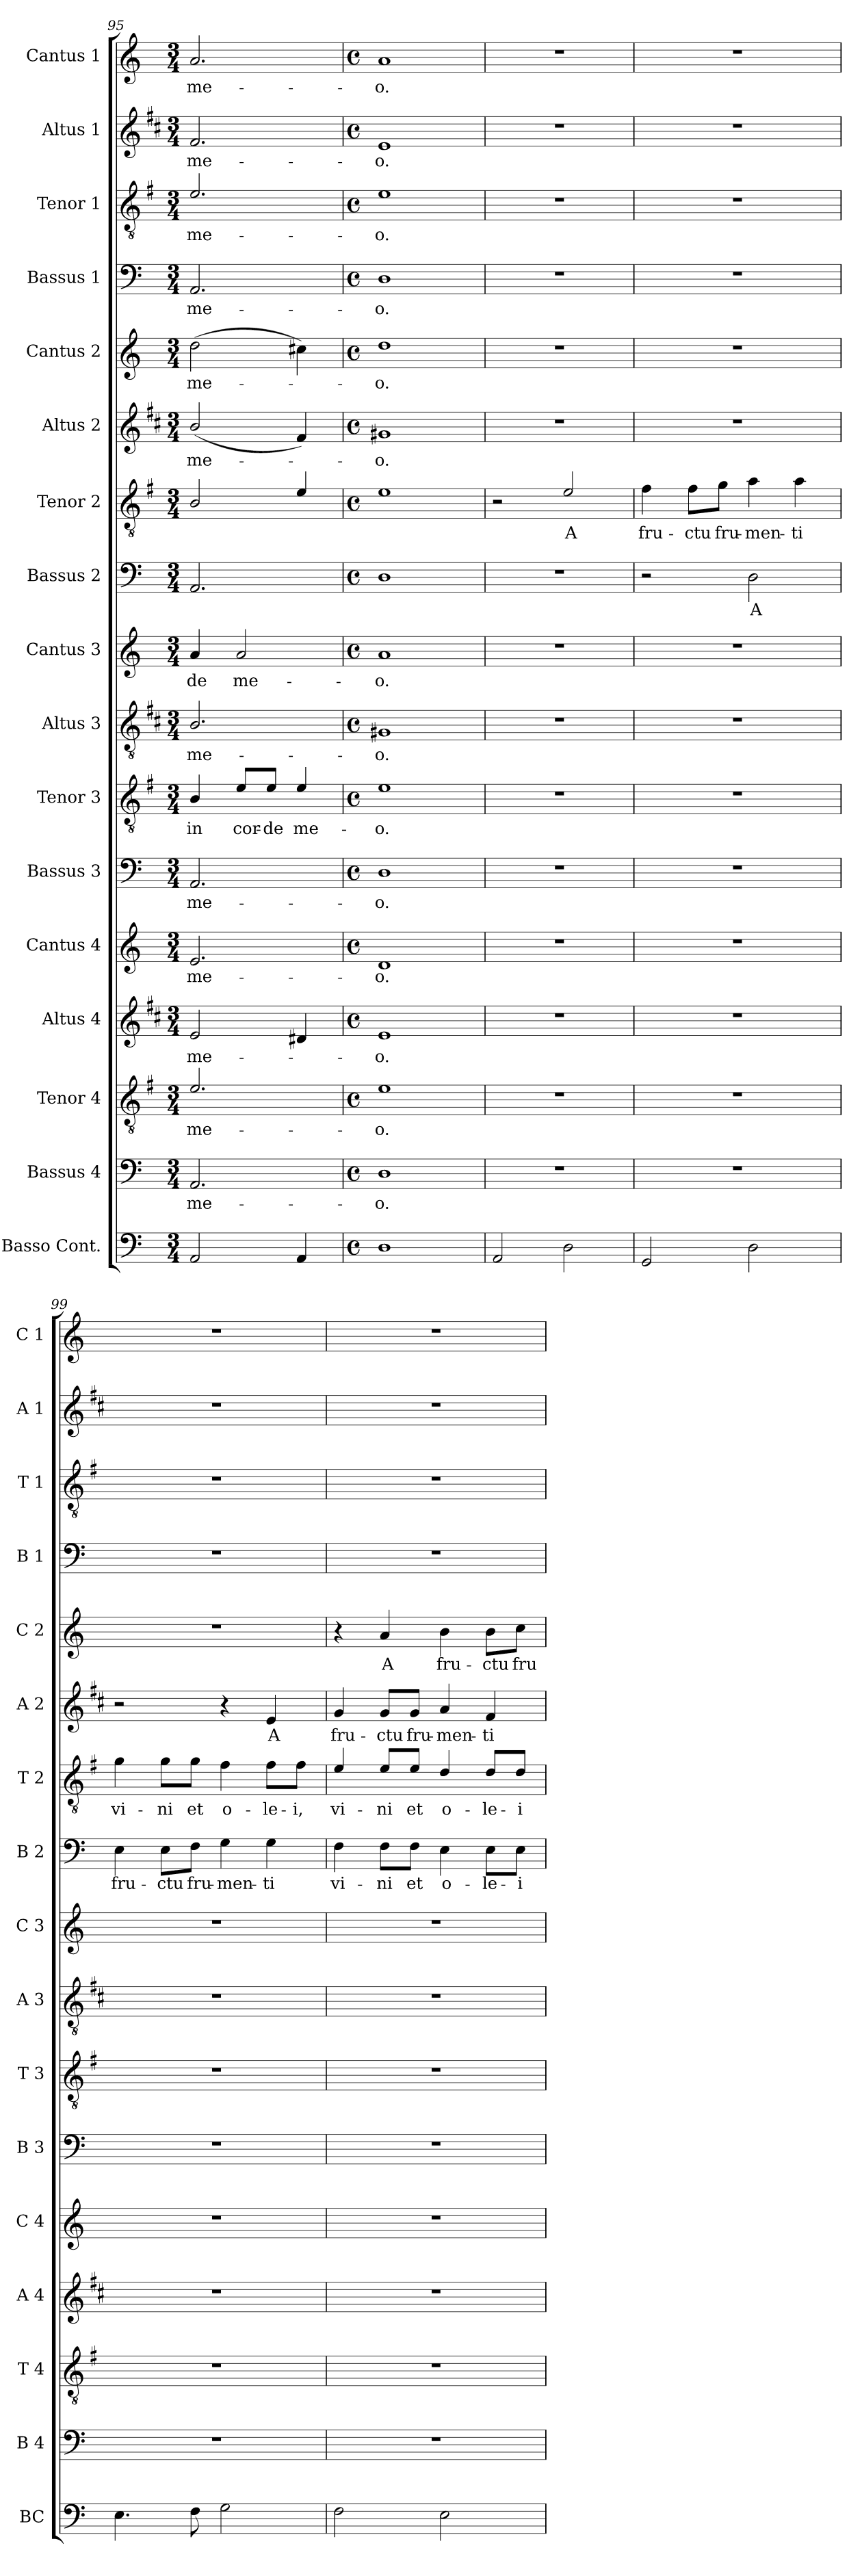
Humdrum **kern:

**kern	**kern	**text	**kern	**text	**kern	**text	**kern	**text	**kern	**text	**kern	**text	**kern	**text	**kern	**text	**kern	**text	**kern	**text	**kern	**text	**kern	**text	**kern	**text	**kern	**text	**kern	**text	**kern	**text
*part17	*part16	*part16	*part15	*part15	*part14	*part14	*part13	*part13	*part12	*part12	*part11	*part11	*part10	*part10	*part9	*part9	*part8	*part8	*part7	*part7	*part6	*part6	*part5	*part5	*part4	*part4	*part3	*part3	*part2	*part2	*part1	*part1
*staff17	*staff16	*staff16	*staff15	*staff15	*staff14	*staff14	*staff13	*staff13	*staff12	*staff12	*staff11	*staff11	*staff10	*staff10	*staff9	*staff9	*staff8	*staff8	*staff7	*staff7	*staff6	*staff6	*staff5	*staff5	*staff4	*staff4	*staff3	*staff3	*staff2	*staff2	*staff1	*staff1
*I"Basso Cont.	*I"Bassus 4	*	*I"Tenor 4	*	*I"Altus 4	*	*I"Cantus 4	*	*I"Bassus 3	*	*I"Tenor 3	*	*I"Altus 3	*	*I"Cantus 3	*	*I"Bassus 2	*	*I"Tenor 2	*	*I"Altus 2	*	*I"Cantus 2	*	*I"Bassus 1	*	*I"Tenor 1	*	*I"Altus 1	*	*I"Cantus 1	*
*I'BC	*I'B 4	*	*I'T 4	*	*I'A 4	*	*I'C 4	*	*I'B 3	*	*I'T 3	*	*I'A 3	*	*I'C 3	*	*I'B 2	*	*I'T 2	*	*I'A 2	*	*I'C 2	*	*I'B 1	*	*I'T 1	*	*I'A 1	*	*I'C 1	*
*clefF4	*clefF4	*	*clefGv2	*	*clefG2	*	*clefG2	*	*clefF4	*	*clefGv2	*	*clefGv2	*	*clefG2	*	*clefF4	*	*clefGv2	*	*clefG2	*	*clefG2	*	*clefF4	*	*clefGv2	*	*clefG2	*	*clefG2	*
*	*	*	*ITrd4c7	*	*ITrd1c2	*	*	*	*	*	*ITrd4c7	*	*ITrd1c2	*	*	*	*	*	*ITrd4c7	*	*ITrd1c2	*	*	*	*	*	*ITrd4c7	*	*ITrd1c2	*	*	*
*k[]	*k[]	*	*k[]	*	*k[]	*	*k[]	*	*k[]	*	*k[]	*	*k[]	*	*k[]	*	*k[]	*	*k[]	*	*k[]	*	*k[]	*	*k[]	*	*k[]	*	*k[]	*	*k[]	*
*C:	*C:	*	*C:	*	*C:	*	*C:	*	*C:	*	*C:	*	*C:	*	*C:	*	*C:	*	*C:	*	*C:	*	*C:	*	*C:	*	*C:	*	*C:	*	*C:	*
*M3/4	*M3/4	*	*M3/4	*	*M3/4	*	*M3/4	*	*M3/4	*	*M3/4	*	*M3/4	*	*M3/4	*	*M3/4	*	*M3/4	*	*M3/4	*	*M3/4	*	*M3/4	*	*M3/4	*	*M3/4	*	*M3/4	*
=95	=95	=95	=95	=95	=95	=95	=95	=95	=95	=95	=95	=95	=95	=95	=95	=95	=95	=95	=95	=95	=95	=95	=95	=95	=95	=95	=95	=95	=95	=95	=95	=95
!	!	!LO:LY:b	!	!LO:LY:b	!	!LO:LY:b	!	!LO:LY:b	!	!LO:LY:b	!	!LO:LY:b	!	!LO:LY:b	!	!LO:LY:b	!	!	!	!	!	!LO:LY:b	!	!LO:LY:b	!	!LO:LY:b	!	!LO:LY:b	!	!LO:LY:b	!	!LO:LY:b
2AA/	2.AA/	me-	2.A/	me-	2d/	me-	2.e/	me-	2.AA/	me-	4E/	in	2.A/	me-	4a/	-de	2.AA/	.	2E/	.	(<2a/	me-	(>2dd\	me-	2.AA/	me-	2.A/	me-	2.e/	me-	2.a/	me-
!	!	!	!	!	!	!	!	!	!	!	!	!LO:LY:b	!	!	!	!LO:LY:b	!	!	!	!	!	!	!	!	!	!	!	!	!	!	!	!
.	.	.	.	.	.	.	.	.	.	.	8A/L	cor-	.	.	2a/	me-	.	.	.	.	.	.	.	.	.	.	.	.	.	.	.	.
!	!	!	!	!	!	!	!	!	!	!	!	!LO:LY:b	!	!	!	!	!	!	!	!	!	!	!	!	!	!	!	!	!	!	!	!
.	.	.	.	.	.	.	.	.	.	.	8A/J	-de	.	.	.	.	.	.	.	.	.	.	.	.	.	.	.	.	.	.	.	.
!	!	!	!	!	!	!	!	!	!	!	!	!LO:LY:b	!	!	!	!	!	!	!	!	!	!	!	!	!	!	!	!	!	!	!	!
4AA/	.	.	.	.	4c#X/	.	.	.	.	.	4A/	me-	.	.	.	.	.	.	4A/	.	4e/)	.	4cc#X\)	.	.	.	.	.	.	.	.	.
=96	=96	=96	=96	=96	=96	=96	=96	=96	=96	=96	=96	=96	=96	=96	=96	=96	=96	=96	=96	=96	=96	=96	=96	=96	=96	=96	=96	=96	=96	=96	=96	=96
*M4/4	*M4/4	*	*M4/4	*	*M4/4	*	*M4/4	*	*M4/4	*	*M4/4	*	*M4/4	*	*M4/4	*	*M4/4	*	*M4/4	*	*M4/4	*	*M4/4	*	*M4/4	*	*M4/4	*	*M4/4	*	*M4/4	*
*met(c)	*met(c)	*	*met(c)	*	*met(c)	*	*met(c)	*	*met(c)	*	*met(c)	*	*met(c)	*	*met(c)	*	*met(c)	*	*met(c)	*	*met(c)	*	*met(c)	*	*met(c)	*	*met(c)	*	*met(c)	*	*met(c)	*
!	!	!LO:LY:b	!	!LO:LY:b	!	!LO:LY:b	!	!LO:LY:b	!	!LO:LY:b	!	!LO:LY:b	!	!LO:LY:b	!	!LO:LY:b	!	!	!	!	!	!LO:LY:b	!	!LO:LY:b	!	!LO:LY:b	!	!LO:LY:b	!	!LO:LY:b	!	!LO:LY:b
1D	1D	-o.	1A	-o.	1d	-o.	1d	-o.	1D	-o.	1A	-o.	1F#X	-o.	1a	-o.	1D	.	1A	.	1f#X	-o.	1dd	-o.	1D	-o.	1A	-o.	1d	-o.	1a	-o.
=97	=97	=97	=97	=97	=97	=97	=97	=97	=97	=97	=97	=97	=97	=97	=97	=97	=97	=97	=97	=97	=97	=97	=97	=97	=97	=97	=97	=97	=97	=97	=97	=97
2AA/	1r	.	1r	.	1r	.	1r	.	1r	.	1r	.	1r	.	1r	.	1r	.	2r	.	1r	.	1r	.	1r	.	1r	.	1r	.	1r	.
!	!	!	!	!	!	!	!	!	!	!	!	!	!	!	!	!	!	!	!	!LO:LY:b	!	!	!	!	!	!	!	!	!	!	!	!
2D\	.	.	.	.	.	.	.	.	.	.	.	.	.	.	.	.	.	.	2A/	A	.	.	.	.	.	.	.	.	.	.	.	.
=98	=98	=98	=98	=98	=98	=98	=98	=98	=98	=98	=98	=98	=98	=98	=98	=98	=98	=98	=98	=98	=98	=98	=98	=98	=98	=98	=98	=98	=98	=98	=98	=98
!	!	!	!	!	!	!	!	!	!	!	!	!	!	!	!	!	!	!	!	!LO:LY:b	!	!	!	!	!	!	!	!	!	!	!	!
2GG/	1r	.	1r	.	1r	.	1r	.	1r	.	1r	.	1r	.	1r	.	2r	.	4B\	fru-	1r	.	1r	.	1r	.	1r	.	1r	.	1r	.
!	!	!	!	!	!	!	!	!	!	!	!	!	!	!	!	!	!	!	!	!LO:LY:b	!	!	!	!	!	!	!	!	!	!	!	!
.	.	.	.	.	.	.	.	.	.	.	.	.	.	.	.	.	.	.	8B\L	-ctu	.	.	.	.	.	.	.	.	.	.	.	.
!	!	!	!	!	!	!	!	!	!	!	!	!	!	!	!	!	!	!	!	!LO:LY:b	!	!	!	!	!	!	!	!	!	!	!	!
.	.	.	.	.	.	.	.	.	.	.	.	.	.	.	.	.	.	.	8c\J	fru-	.	.	.	.	.	.	.	.	.	.	.	.
!	!	!	!	!	!	!	!	!	!	!	!	!	!	!	!	!	!	!LO:LY:b	!	!LO:LY:b	!	!	!	!	!	!	!	!	!	!	!	!
2D\	.	.	.	.	.	.	.	.	.	.	.	.	.	.	.	.	2D\	A	4d\	-men-	.	.	.	.	.	.	.	.	.	.	.	.
!	!	!	!	!	!	!	!	!	!	!	!	!	!	!	!	!	!	!	!	!LO:LY:b	!	!	!	!	!	!	!	!	!	!	!	!
.	.	.	.	.	.	.	.	.	.	.	.	.	.	.	.	.	.	.	4d\	-ti	.	.	.	.	.	.	.	.	.	.	.	.
=99	=99	=99	=99	=99	=99	=99	=99	=99	=99	=99	=99	=99	=99	=99	=99	=99	=99	=99	=99	=99	=99	=99	=99	=99	=99	=99	=99	=99	=99	=99	=99	=99
!	!	!	!	!	!	!	!	!	!	!	!	!	!	!	!	!	!	!LO:LY:b	!	!LO:LY:b	!	!	!	!	!	!	!	!	!	!	!	!
4.E\	1r	.	1r	.	1r	.	1r	.	1r	.	1r	.	1r	.	1r	.	4E\	fru-	4c\	vi-	2r	.	1r	.	1r	.	1r	.	1r	.	1r	.
!	!	!	!	!	!	!	!	!	!	!	!	!	!	!	!	!	!	!LO:LY:b	!	!LO:LY:b	!	!	!	!	!	!	!	!	!	!	!	!
.	.	.	.	.	.	.	.	.	.	.	.	.	.	.	.	.	8E\L	-ctu	8c\L	-ni	.	.	.	.	.	.	.	.	.	.	.	.
!	!	!	!	!	!	!	!	!	!	!	!	!	!	!	!	!	!	!LO:LY:b	!	!LO:LY:b	!	!	!	!	!	!	!	!	!	!	!	!
8F\	.	.	.	.	.	.	.	.	.	.	.	.	.	.	.	.	8F\J	fru-	8c\J	et	.	.	.	.	.	.	.	.	.	.	.	.
!	!	!	!	!	!	!	!	!	!	!	!	!	!	!	!	!	!	!LO:LY:b	!	!LO:LY:b	!	!	!	!	!	!	!	!	!	!	!	!
2G\	.	.	.	.	.	.	.	.	.	.	.	.	.	.	.	.	4G\	-men-	4B\	o-	4r	.	.	.	.	.	.	.	.	.	.	.
!	!	!	!	!	!	!	!	!	!	!	!	!	!	!	!	!	!	!LO:LY:b	!	!LO:LY:b	!	!LO:LY:b	!	!	!	!	!	!	!	!	!	!
.	.	.	.	.	.	.	.	.	.	.	.	.	.	.	.	.	4G\	-ti	8B\L	-le-	4d/	A	.	.	.	.	.	.	.	.	.	.
!	!	!	!	!	!	!	!	!	!	!	!	!	!	!	!	!	!	!	!	!LO:LY:b	!	!	!	!	!	!	!	!	!	!	!	!
.	.	.	.	.	.	.	.	.	.	.	.	.	.	.	.	.	.	.	8B\J	-i,	.	.	.	.	.	.	.	.	.	.	.	.
!!LO:PB:g=z
=100	=100	=100	=100	=100	=100	=100	=100	=100	=100	=100	=100	=100	=100	=100	=100	=100	=100	=100	=100	=100	=100	=100	=100	=100	=100	=100	=100	=100	=100	=100	=100	=100
!	!	!	!	!	!	!	!	!	!	!	!	!	!	!	!	!	!	!LO:LY:b	!	!LO:LY:b	!	!LO:LY:b	!	!	!	!	!	!	!	!	!	!
2F\	1r	.	1r	.	1r	.	1r	.	1r	.	1r	.	1r	.	1r	.	4F\	vi-	4A/	vi-	4f/	fru-	4r	.	1r	.	1r	.	1r	.	1r	.
!	!	!	!	!	!	!	!	!	!	!	!	!	!	!	!	!	!	!LO:LY:b	!	!LO:LY:b	!	!LO:LY:b	!	!LO:LY:b	!	!	!	!	!	!	!	!
.	.	.	.	.	.	.	.	.	.	.	.	.	.	.	.	.	8F\L	-ni	8A/L	-ni	8f/L	-ctu	4a/	A	.	.	.	.	.	.	.	.
!	!	!	!	!	!	!	!	!	!	!	!	!	!	!	!	!	!	!LO:LY:b	!	!LO:LY:b	!	!LO:LY:b	!	!	!	!	!	!	!	!	!	!
.	.	.	.	.	.	.	.	.	.	.	.	.	.	.	.	.	8F\J	et	8A/J	et	8f/J	fru-	.	.	.	.	.	.	.	.	.	.
!	!	!	!	!	!	!	!	!	!	!	!	!	!	!	!	!	!	!LO:LY:b	!	!LO:LY:b	!	!LO:LY:b	!	!LO:LY:b	!	!	!	!	!	!	!	!
2E\	.	.	.	.	.	.	.	.	.	.	.	.	.	.	.	.	4E\	o-	4G/	o-	4g/	-men-	4b\	fru-	.	.	.	.	.	.	.	.
!	!	!	!	!	!	!	!	!	!	!	!	!	!	!	!	!	!	!LO:LY:b	!	!LO:LY:b	!	!LO:LY:b	!	!LO:LY:b	!	!	!	!	!	!	!	!
.	.	.	.	.	.	.	.	.	.	.	.	.	.	.	.	.	8E\L	-le-	8G/L	-le-	4e/	-ti	8b\L	-ctu	.	.	.	.	.	.	.	.
!	!	!	!	!	!	!	!	!	!	!	!	!	!	!	!	!	!	!LO:LY:b	!	!LO:LY:b	!	!	!	!LO:LY:b	!	!	!	!	!	!	!	!
.	.	.	.	.	.	.	.	.	.	.	.	.	.	.	.	.	8E\J	-i	8G/J	-i	.	.	8cc\J	fru-	.	.	.	.	.	.	.	.
=	=	=	=	=	=	=	=	=	=	=	=	=	=	=	=	=	=	=	=	=	=	=	=	=	=	=	=	=	=	=	=	=
*-	*-	*-	*-	*-	*-	*-	*-	*-	*-	*-	*-	*-	*-	*-	*-	*-	*-	*-	*-	*-	*-	*-	*-	*-	*-	*-	*-	*-	*-	*-	*-	*-
